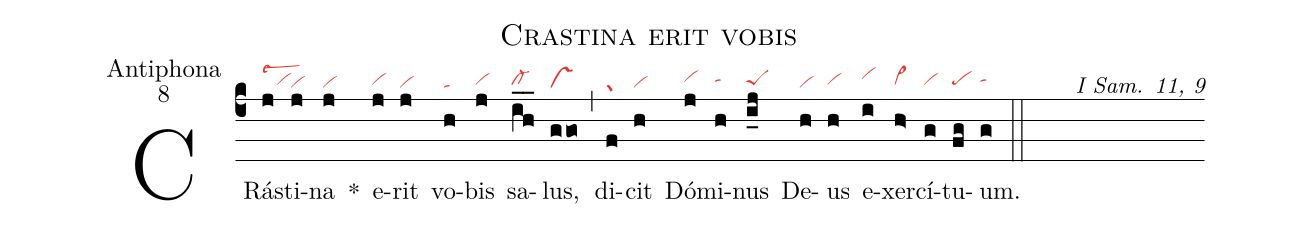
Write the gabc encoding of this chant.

name:Crastina erit vobis;
office-part:Antiphona;
mode:8;
commentary:I Sam. 11, 9;
nabc-lines:1;
%%
(c4)
CRás(j|vihglsew2)ti(j|vi)na(j|vi) *()
e(j|vihg)rit(j|vi) vo(h|ta)bis(j|vihg) sa(ih__|cl-hg)lus,(ggo|vs) (,)
di(f|gr)cit(h|vi) Dó(j|vihh)mi(h|tahh)nus(i_j|peShg) De(h|vi)us(h|vihg) e(i|vihi)xer(h>|vi>hg)cí(g|vihg)tu(fg|pehg)um.(g|tahh) (::)
